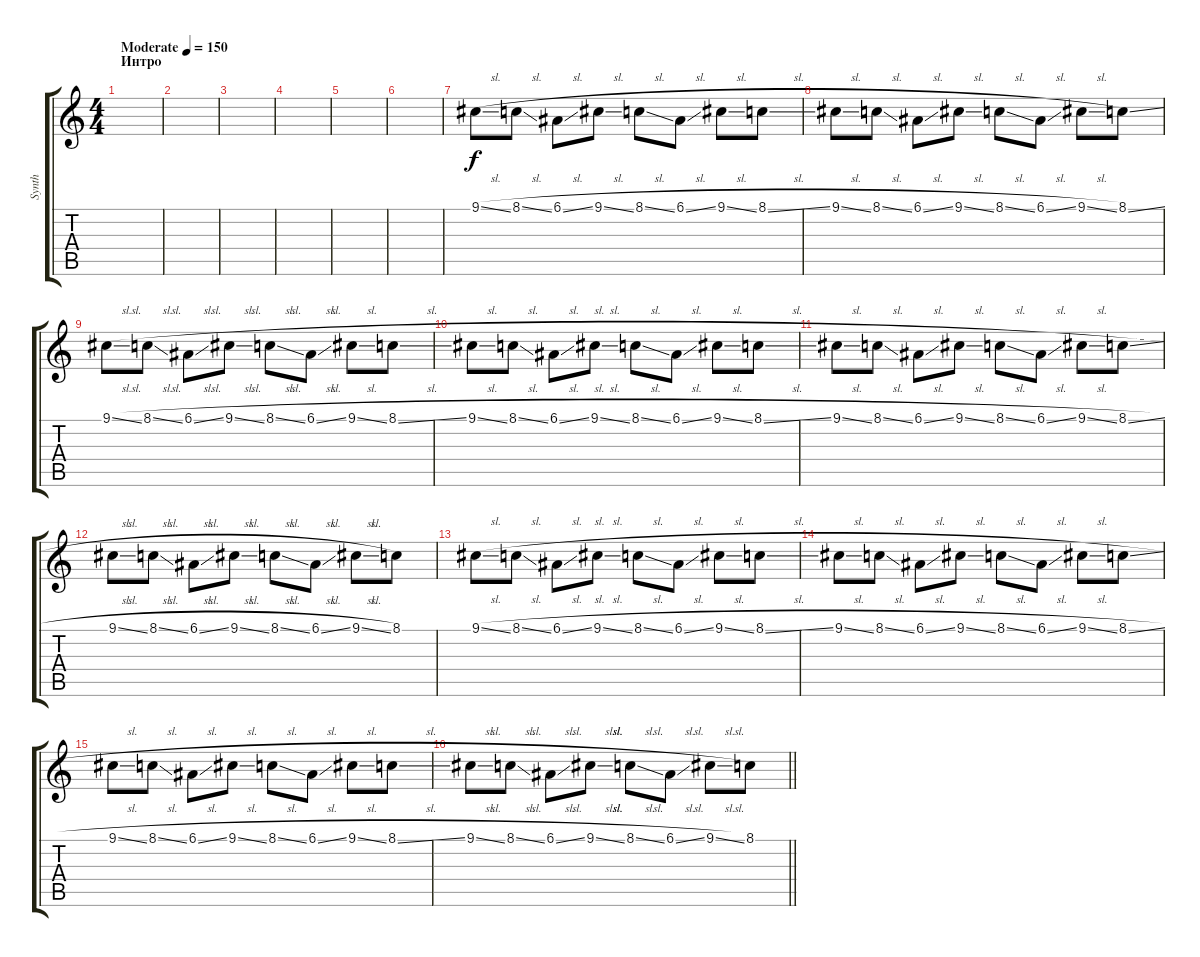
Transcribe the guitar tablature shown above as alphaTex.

\track ("Synth" "Synth") {instrument lead1square}
\staff {score tabs}
\tuning (E4 B3 G3 D3 A2 E2) {hide}
\ts (4 4)
\section ("" "Интро")
\tempo (150 "Moderate")
\clef g2
\ks c
|
|
|
|
|
|
9.1{sl}.8 8.1{sl}.8 6.1{sl}.8 9.1{sl}.8 8.1{sl}.8 6.1{sl}.8 9.1{sl}.8 8.1{sl}.8 |
9.1{sl}.8 8.1{sl}.8 6.1{sl}.8 9.1{sl}.8 8.1{sl}.8 6.1{sl}.8 9.1{sl}.8 8.1{ss}.8 |
9.1{sl}.8 8.1{sl}.8 6.1{sl}.8 9.1{sl}.8 8.1{sl}.8 6.1{sl}.8 9.1{sl}.8 8.1{sl}.8 |
9.1{sl}.8 8.1{sl}.8 6.1{sl}.8 9.1{sl}.8 8.1{sl}.8 6.1{sl}.8 9.1{sl}.8 8.1{sl}.8 |
9.1{sl}.8 8.1{sl}.8 6.1{sl}.8 9.1{sl}.8 8.1{sl}.8 6.1{sl}.8 9.1{sl}.8 8.1{sl}.8 |
9.1{sl}.8 8.1{sl}.8 6.1{sl}.8 9.1{sl}.8 8.1{sl}.8 6.1{sl}.8 9.1{sl}.8 8.1.8 |
9.1{sl}.8 8.1{sl}.8 6.1{sl}.8 9.1{sl}.8 8.1{sl}.8 6.1{sl}.8 9.1{sl}.8 8.1{sl}.8 |
9.1{sl}.8 8.1{sl}.8 6.1{sl}.8 9.1{sl}.8 8.1{sl}.8 6.1{sl}.8 9.1{sl}.8 8.1{sl}.8 |
9.1{sl}.8 8.1{sl}.8 6.1{sl}.8 9.1{sl}.8 8.1{sl}.8 6.1{sl}.8 9.1{sl}.8 8.1{sl}.8 |
\barLineRight lightlight
9.1{sl}.8 8.1{sl}.8 6.1{sl}.8 9.1{sl}.8 8.1{sl}.8 6.1{sl}.8 9.1{sl}.8 8.1.8
